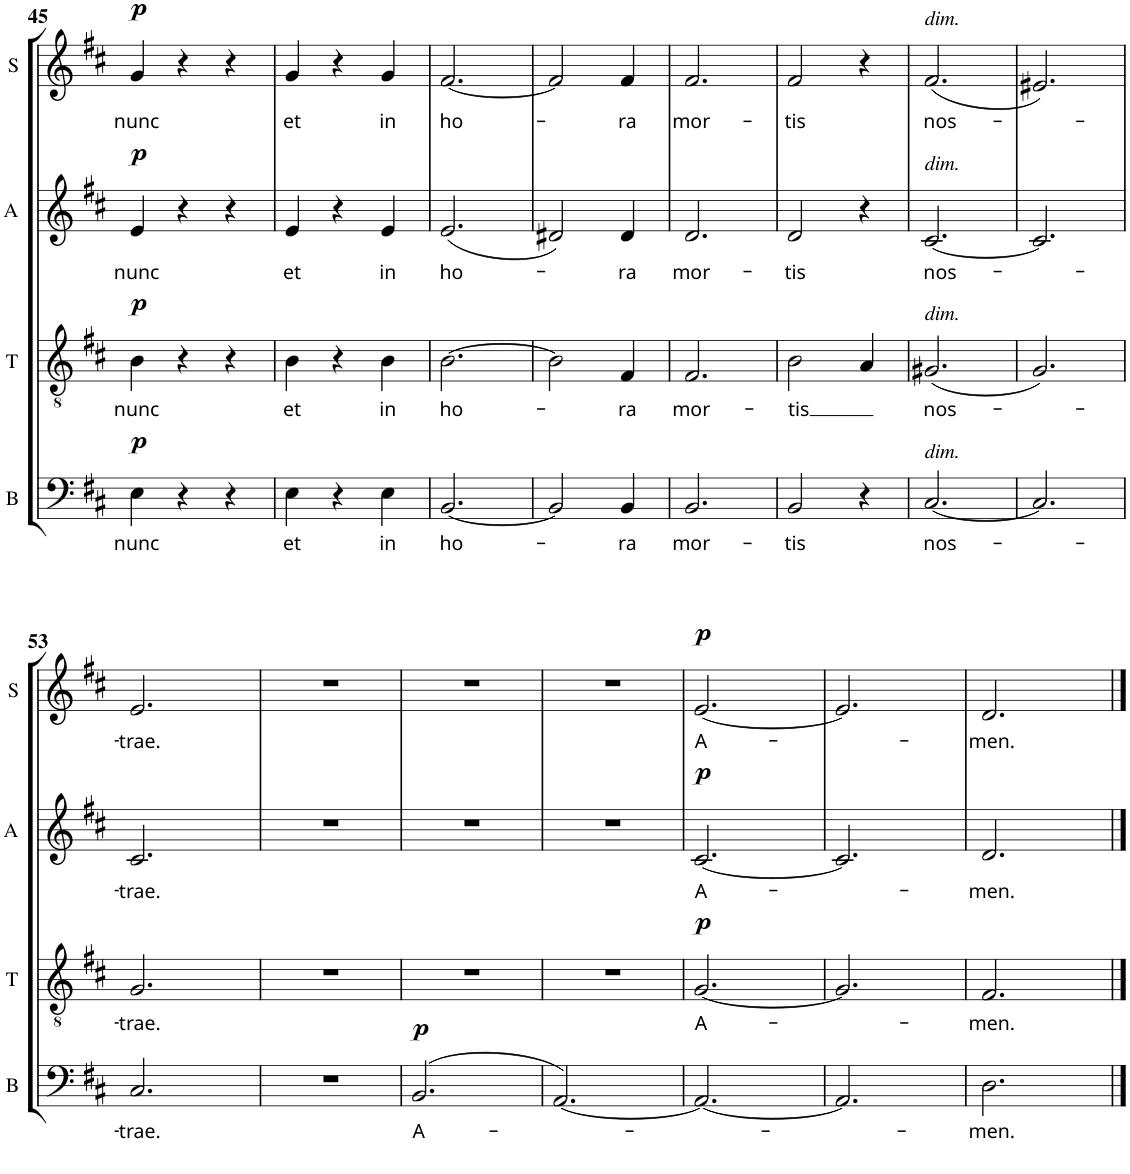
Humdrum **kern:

**kern	**text	**dynam	**kern	**text	**dynam	**kern	**text	**dynam	**kern	**text	**dynam
*part4	*part4	*part4	*part3	*part3	*part3	*part2	*part2	*part2	*part1	*part1	*part1
*staff4	*staff4	*staff4	*staff3	*staff3	*staff3	*staff2	*staff2	*staff2	*staff1	*staff1	*staff1
*I"Bass	*	*	*I"Tenor	*	*	*I"Alt	*	*	*I"Sopran	*	*
*I'B	*	*	*I'T	*	*	*I'A	*	*	*I'S	*	*
!!LO:PB:g=z
*clefF4	*	*	*clefGv2	*	*	*clefG2	*	*	*clefG2	*	*
*k[f#c#]	*	*	*k[f#c#]	*	*	*k[f#c#]	*	*	*k[f#c#]	*	*
*D:	*	*	*D:	*	*	*D:	*	*	*D:	*	*
*M3/4	*	*	*M3/4	*	*	*M3/4	*	*	*M3/4	*	*
=45	=45	=45	=45	=45	=45	=45	=45	=45	=45	=45	=45
!	!LO:LY:b	!LO:DY:a	!	!LO:LY:b	!LO:DY:a	!	!LO:LY:b	!LO:DY:a	!	!LO:LY:b	!LO:DY:a
4E\	nunc	p	4B\	nunc	p	4e/	nunc	p	4g/	nunc	p
4r	.	.	4r	.	.	4r	.	.	4r	.	.
4r	.	.	4r	.	.	4r	.	.	4r	.	.
=46	=46	=46	=46	=46	=46	=46	=46	=46	=46	=46	=46
!	!LO:LY:b	!	!	!LO:LY:b	!	!	!LO:LY:b	!	!	!LO:LY:b	!
4E\	et	.	4B\	et	.	4e/	et	.	4g/	et	.
4r	.	.	4r	.	.	4r	.	.	4r	.	.
!	!LO:LY:b	!	!	!LO:LY:b	!	!	!LO:LY:b	!	!	!LO:LY:b	!
4E\	in	.	4B\	in	.	4e/	in	.	4g/	in	.
=47	=47	=47	=47	=47	=47	=47	=47	=47	=47	=47	=47
!	!LO:LY:b	!	!	!LO:LY:b	!	!	!LO:LY:b	!	!	!LO:LY:b	!
[2.BB/	ho-	.	[2.B\	ho-	.	(2.e/	ho-	.	[2.f#/	ho-	.
=48	=48	=48	=48	=48	=48	=48	=48	=48	=48	=48	=48
2BB/]	.	.	2B\]	.	.	2d#X/)	.	.	2f#/]	.	.
!	!LO:LY:b	!	!	!LO:LY:b	!	!	!LO:LY:b	!	!	!LO:LY:b	!
4BB/	-ra	.	4F#/	-ra	.	4d#/	-ra	.	4f#/	-ra	.
=49	=49	=49	=49	=49	=49	=49	=49	=49	=49	=49	=49
!	!LO:LY:b	!	!	!LO:LY:b	!	!	!LO:LY:b	!	!	!LO:LY:b	!
2.BB/	mor-	.	2.F#/	mor-	.	2.d/	mor-	.	2.f#/	mor-	.
=50	=50	=50	=50	=50	=50	=50	=50	=50	=50	=50	=50
!	!LO:LY:b	!	!	!LO:LY:b	!	!	!LO:LY:b	!	!	!LO:LY:b	!
2BB/	-tis	.	2B\	-tis	.	2d/	-tis	.	2f#/	-tis	.
4r	.	.	4A/	.	.	4r	.	.	4r	.	.
=51	=51	=51	=51	=51	=51	=51	=51	=51	=51	=51	=51
!	!	!	!	!	!	!	!	!	!LO:TX:a:i:t=dim.	!	!
!	!	!	!	!	!	!LO:TX:a:i:t=dim.	!	!	!	!	!
!	!	!	!LO:TX:a:i:t=dim.	!	!	!	!	!	!	!	!
!LO:TX:a:i:t=dim.	!	!	!	!	!	!	!	!	!	!	!
!	!LO:LY:b	!	!	!LO:LY:b	!	!	!LO:LY:b	!	!	!LO:LY:b	!
[2.C#/	nos-	.	(2.G#X/	nos-	.	[2.c#/	nos-	.	(2.f#/	nos-	.
=52	=52	=52	=52	=52	=52	=52	=52	=52	=52	=52	=52
2.C#/]	.	.	2.G/)	.	.	2.c#/]	.	.	2.e#X/)	.	.
!!LO:LB:g=z
=53	=53	=53	=53	=53	=53	=53	=53	=53	=53	=53	=53
!	!LO:LY:b	!	!	!LO:LY:b	!	!	!LO:LY:b	!	!	!LO:LY:b	!
2.C#/	-trae.	.	2.G/	-trae.	.	2.c#/	-trae.	.	2.e/	-trae.	.
=54	=54	=54	=54	=54	=54	=54	=54	=54	=54	=54	=54
2.r	.	.	2.r	.	.	2.r	.	.	2.r	.	.
=55	=55	=55	=55	=55	=55	=55	=55	=55	=55	=55	=55
!	!LO:LY:b	!LO:DY:a	!	!	!	!	!	!	!	!	!
(>2.BB/	A-	p	2.r	.	.	2.r	.	.	2.r	.	.
=56	=56	=56	=56	=56	=56	=56	=56	=56	=56	=56	=56
[2.AA/)	.	.	2.r	.	.	2.r	.	.	2.r	.	.
=57	=57	=57	=57	=57	=57	=57	=57	=57	=57	=57	=57
!	!	!	!	!LO:LY:b	!LO:DY:a	!	!LO:LY:b	!LO:DY:a	!	!LO:LY:b	!LO:DY:a
2.AA/_	.	.	[2.G/	A-	p	[2.c#/	A-	p	[2.e/	A-	p
=58	=58	=58	=58	=58	=58	=58	=58	=58	=58	=58	=58
2.AA/]	.	.	2.G/]	.	.	2.c#/]	.	.	2.e/]	.	.
=59	=59	=59	=59	=59	=59	=59	=59	=59	=59	=59	=59
!	!LO:LY:b	!	!	!LO:LY:b	!	!	!LO:LY:b	!	!	!LO:LY:b	!
2.D\	-men.	.	2.F#/	-men.	.	2.d/	-men.	.	2.d/	-men.	.
==	==	==	==	==	==	==	==	==	==	==	==
*-	*-	*-	*-	*-	*-	*-	*-	*-	*-	*-	*-
